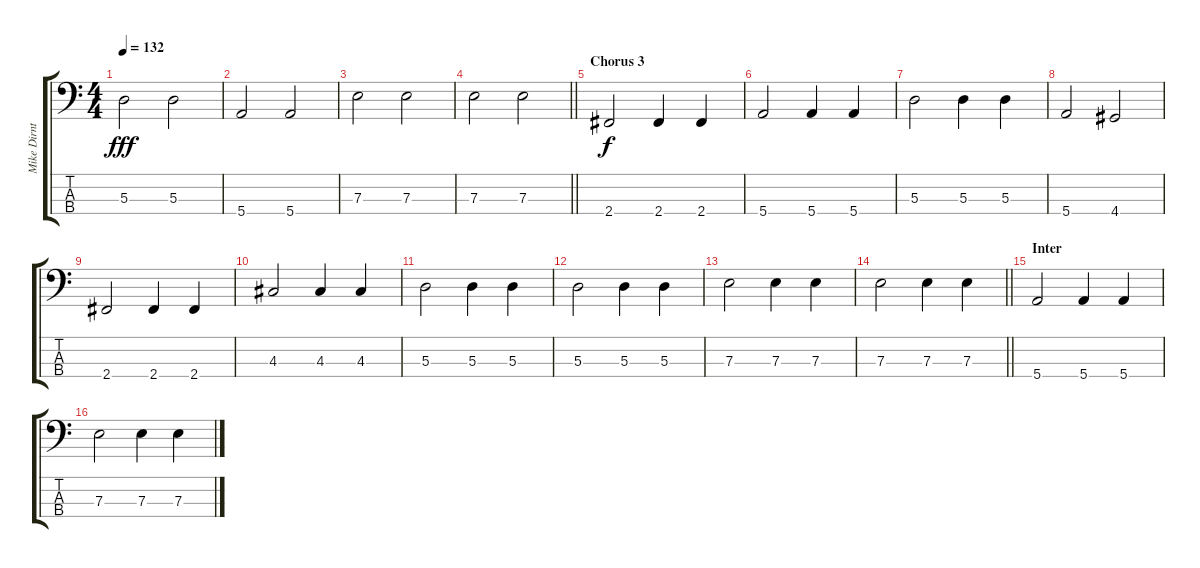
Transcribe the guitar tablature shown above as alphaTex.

\track ("Mike Dirnt [Bass]" "Mike Dirnt") {instrument electricbasspick}
\staff {score tabs}
\tuning (G2 D2 A1 E1) {hide}
\ts (4 4)
\tempo 132
\clef f4
\ks c
5.3.2{dy fff} 5.3.2 |
5.4.2 5.4.2 |
7.3.2 7.3.2 |
\barLineRight lightlight
7.3.2 7.3.2 |
\section ("" "Chorus 3")
2.4.2{dy f} 2.4.4 2.4.4 |
5.4.2 5.4.4 5.4.4 |
5.3.2 5.3.4 5.3.4 |
5.4.2 4.4.2 |
2.4.2 2.4.4 2.4.4 |
4.3.2 4.3.4 4.3.4 |
5.3.2 5.3.4 5.3.4 |
5.3.2 5.3.4 5.3.4 |
7.3.2 7.3.4 7.3.4 |
\barLineRight lightlight
7.3.2 7.3.4 7.3.4 |
\section ("" "Inter")
5.4.2 5.4.4 5.4.4 |
7.3.2 7.3.4 7.3.4
